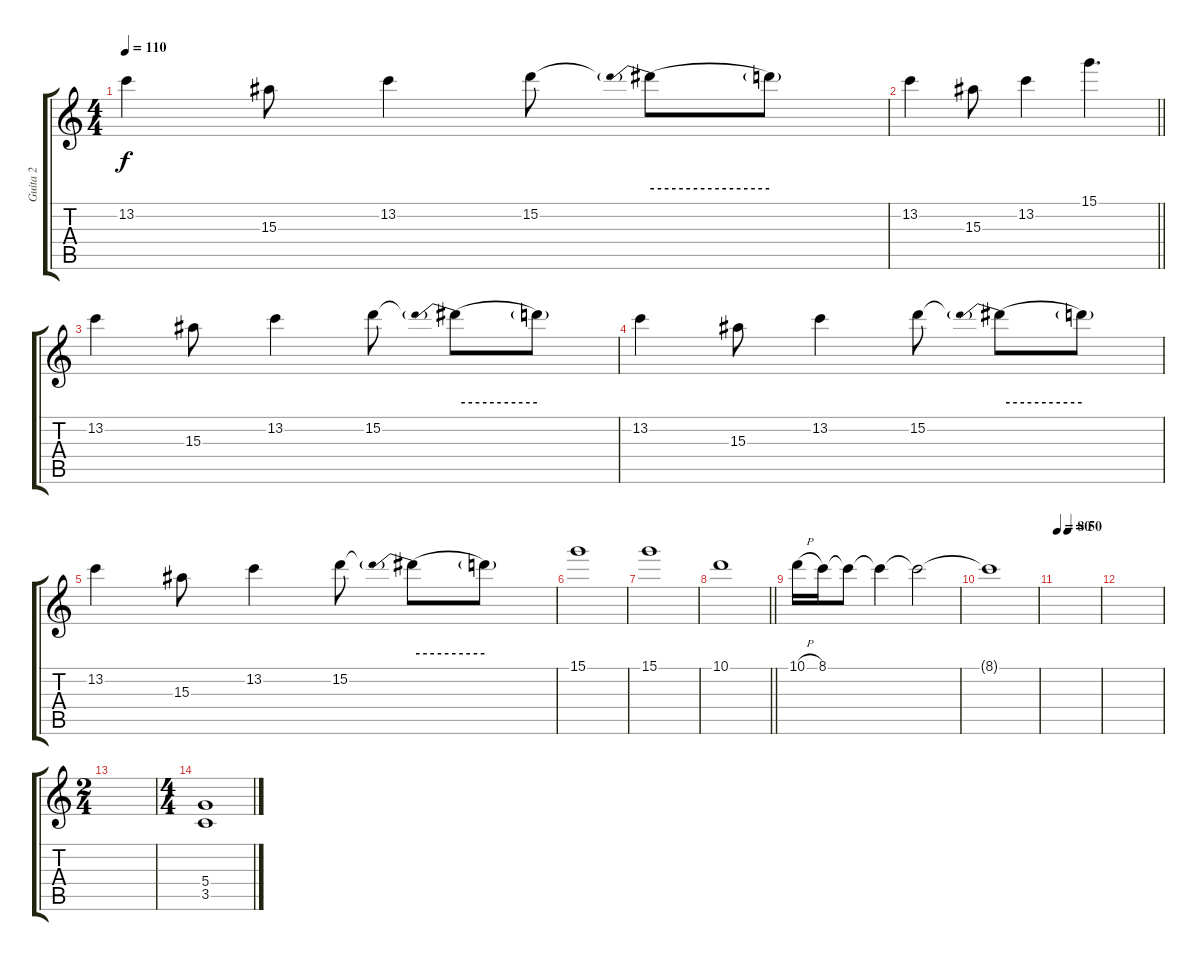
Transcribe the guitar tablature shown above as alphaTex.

\track ("Guita 2" "Guita 2") {instrument distortionguitar}
\staff {score tabs}
\tuning (E4 B3 G3 D3 A2 E2) {hide}
\ts (4 4)
\tempo 110
\clef g2
\ks c
13.2.4{dy f} 15.3.8 13.2.4 15.2.8 15.2{be (prebend 0 2 60 2) t}.8 15.2{be (hold 0 0 60 0) t}.8 |
\barLineRight lightlight
13.2.4 15.3.8 13.2.4 15.1.4{d} |
13.2.4 15.3.8 13.2.4 15.2.8 15.2{be (prebend 0 2 60 2) t}.8 15.2{be (hold 0 0 60 0) t}.8 |
13.2.4 15.3.8 13.2.4 15.2.8 15.2{be (prebend 0 2 60 2) t}.8 15.2{be (hold 0 0 60 0) t}.8 |
13.2.4 15.3.8 13.2.4 15.2.8 15.2{be (prebend 0 2 60 2) t}.8 15.2{be (hold 0 0 60 0) t}.8 |
15.1.1 |
15.1.1 |
\barLineRight lightlight
10.1.1 |
10.1{h}.16{volume 0} 8.1.16 8.1{t}.8 8.1{t}.4 8.1{t}.2 |
8.1{t}.1 |
\tempo 80
\tempo (50 0.25)
|
|
\ts (2 4)
|
\ts (4 4)
(5.4 3.5).1{volume 12}
